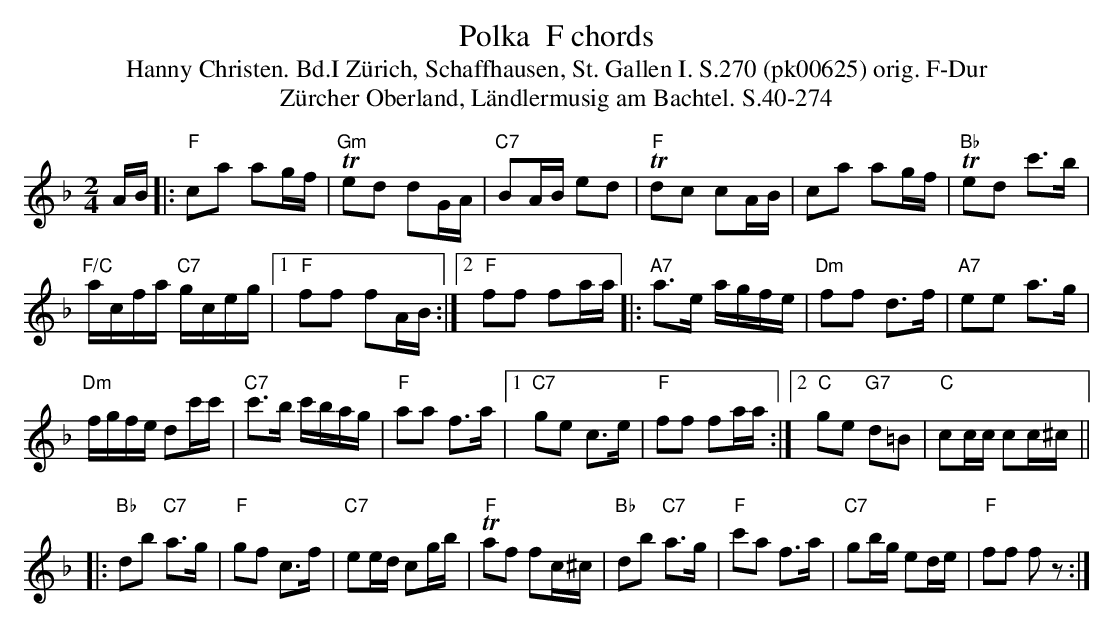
X:1
T: Polka  F chords
T:Hanny Christen. Bd.I Zürich, Schaffhausen, St. Gallen I. S.270 (pk00625) orig. F-Dur
T: Z\"urcher Oberland, L\"andlermusig am Bachtel. S.40-274
M:2/4
L:1/16
K:F %%MIDI gchordon
AB |: "F"c2a2 a2gf | "Gm"Te2d2 d2GA | "C7"B2AB e2d2 | "F"Td2c2 c2AB | c2a2 a2gf | "Bb"Te2d2 c'3b |
"F/C"acfa "C7"gceg |1 "F"f2f2 f2AB :|2 "F"f2f2 f2aa |: "A7"a3e agfe | "Dm"f2f2 d3f | "A7"e2e2 a3g |
"Dm"fgfe d2c'c' | "C7"c'3b c'bag | "F"a2a2 f3a |1 "C7"g2e2 c3e | "F"f2f2 f2aa :|2 "C"g2e2 "G7"d2=B2 | "C"c2cc c2c^c ||
|: "Bb"d2b2 "C7"a3g | "F"g2f2 c3f | "C7"e2ed c2gb | "F"Ta2f2 f2c^c | "Bb"d2b2 "C7"a3g | "F"c'2a2 f3a | "C7"g2bg e2de | "F"f2f2 f2z2 :|
